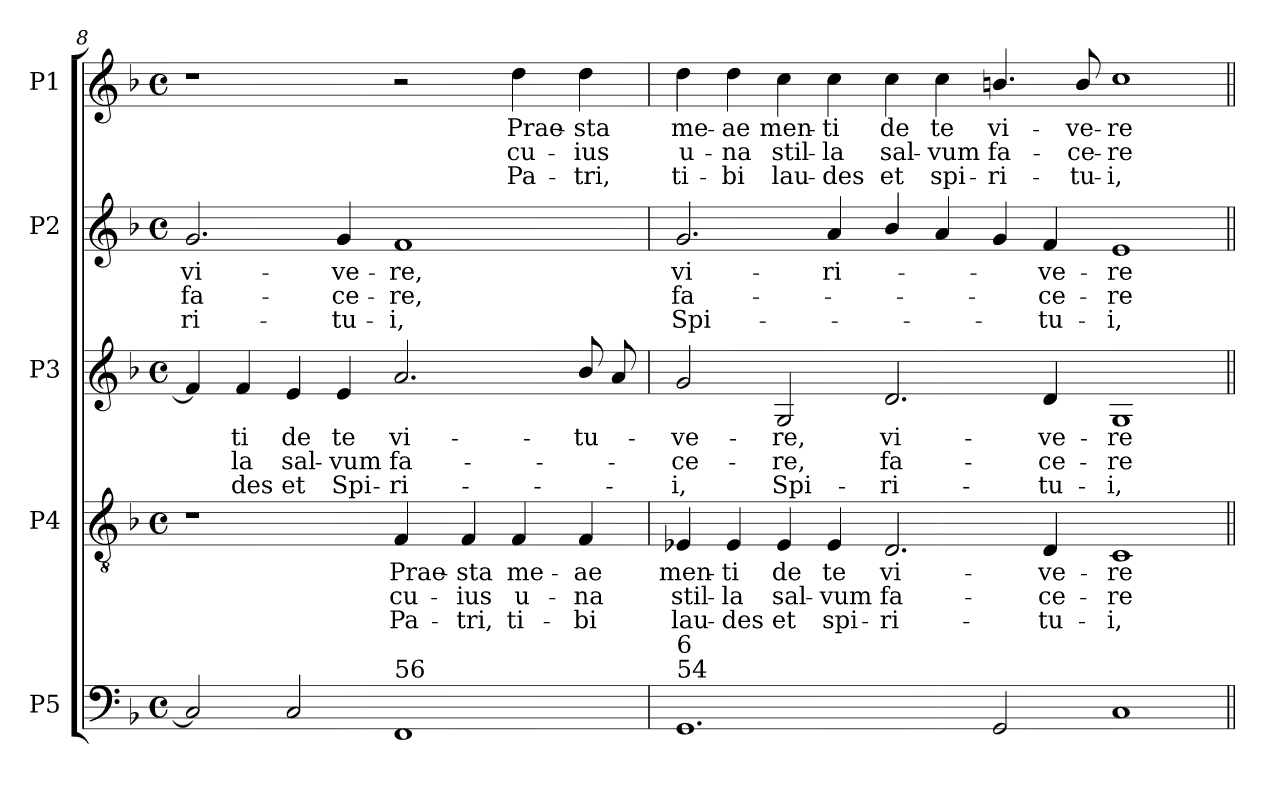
**kern	**kern	**text	**text	**text	**kern	**text	**text	**text	**kern	**text	**text	**text	**kern	**text	**text	**text
*part5	*part4	*part4	*part4	*part4	*part3	*part3	*part3	*part3	*part2	*part2	*part2	*part2	*part1	*part1	*part1	*part1
*staff5	*staff4	*staff4	*staff4	*staff4	*staff3	*staff3	*staff3	*staff3	*staff2	*staff2	*staff2	*staff2	*staff1	*staff1	*staff1	*staff1
*I"P5	*I"P4	*	*	*	*I"P3	*	*	*	*I"P2	*	*	*	*I"P1	*	*	*
*clefF4	*clefGv2	*	*	*	*clefG2	*	*	*	*clefG2	*	*	*	*clefG2	*	*	*
*	*ITrd7c12	*	*	*	*	*	*	*	*	*	*	*	*	*	*	*
*k[b-]	*k[b-]	*	*	*	*k[b-]	*	*	*	*k[b-]	*	*	*	*k[b-]	*	*	*
*F:	*F:	*	*	*	*F:	*	*	*	*F:	*	*	*	*F:	*	*	*
*M4/4	*M4/4	*	*	*	*M4/4	*	*	*	*M4/4	*	*	*	*M4/4	*	*	*
*met(c)	*met(c)	*	*	*	*met(c)	*	*	*	*met(c)	*	*	*	*met(c)	*	*	*
=8	=8	=8	=8	=8	=8	=8	=8	=8	=8	=8	=8	=8	=8	=8	=8	=8
!	!	!	!	!	!	!	!	!	!	!LO:LY:b:color=#000000	!LO:LY:b:color=#000000	!LO:LY:b:color=#000000	!	!	!	!
2Ci/]	1r	.	.	.	4fi/]	.	.	.	2.gi/	vi-	fa-	-ri-	1r	.	.	.
!	!	!	!	!	!	!LO:LY:b:color=#000000	!LO:LY:b:color=#000000	!LO:LY:b:color=#000000	!	!	!	!	!	!	!	!
.	.	.	.	.	4fi/	-ti	-la	-des	.	.	.	.	.	.	.	.
!	!	!	!	!	!	!LO:LY:b:color=#000000	!LO:LY:b:color=#000000	!LO:LY:b:color=#000000	!	!	!	!	!	!	!	!
2Ci/	.	.	.	.	4ei/	de	sal-	et	.	.	.	.	.	.	.	.
!	!	!	!	!	!	!LO:LY:b:color=#000000	!LO:LY:b:color=#000000	!LO:LY:b:color=#000000	!	!	!	!	!	!	!	!
!	!	!	!	!	!	!	!	!	!	!LO:LY:b:color=#000000	!LO:LY:b:color=#000000	!LO:LY:b:color=#000000	!	!	!	!
.	.	.	.	.	4ei/	te	-vum	Spi-	4gi/	-ve-	-ce-	-tu-	.	.	.	.
!	!	!LO:LY:b:color=#000000	!LO:LY:b:color=#000000	!LO:LY:b:color=#000000	!	!	!	!	!	!	!	!	!	!	!	!
!	!	!	!	!	!	!LO:LY:b:color=#000000	!LO:LY:b:color=#000000	!LO:LY:b:color=#000000	!	!	!	!	!	!	!	!
!LO:TX:a:t=56	!	!	!	!	!	!	!	!	!	!	!	!	!	!	!	!
!	!	!	!	!	!	!	!	!	!	!LO:LY:b:color=#000000	!LO:LY:b:color=#000000	!LO:LY:b:color=#000000	!	!	!	!
1FFi	4FFi/	Prae-	cu-	Pa-	2.ai/	vi-	fa-	-ri-	1fi	-re,	-re,	-i,	2r	.	.	.
!	!	!LO:LY:b:color=#000000	!LO:LY:b:color=#000000	!LO:LY:b:color=#000000	!	!	!	!	!	!	!	!	!	!	!	!
.	4FFi/	-sta	-ius	-tri,	.	.	.	.	.	.	.	.	.	.	.	.
!	!	!LO:LY:b:color=#000000	!LO:LY:b:color=#000000	!LO:LY:b:color=#000000	!	!	!	!	!	!	!	!	!	!	!	!
!	!	!	!	!	!	!	!	!	!	!	!	!	!	!LO:LY:b:color=#000000	!LO:LY:b:color=#000000	!LO:LY:b:color=#000000
.	4FFi/	me-	u-	ti-	.	.	.	.	.	.	.	.	4ddi\	Prae-	cu-	Pa-
!	!	!LO:LY:b:color=#000000	!LO:LY:b:color=#000000	!LO:LY:b:color=#000000	!	!	!	!	!	!	!	!	!	!	!	!
!	!	!	!	!	!	!LO:LY:b:color=#000000	!	!	!	!	!	!	!	!	!	!
!	!	!	!	!	!	!	!	!	!	!	!	!	!	!LO:LY:b:color=#000000	!LO:LY:b:color=#000000	!LO:LY:b:color=#000000
.	4FFi/	-ae	-na	-bi	8b-i/	-tu-	.	.	.	.	.	.	4ddi\	-sta	-ius	-tri,
.	.	.	.	.	8ai/	.	.	.	.	.	.	.	.	.	.	.
!!LO:PB:g=z
=9	=9	=9	=9	=9	=9	=9	=9	=9	=9	=9	=9	=9	=9	=9	=9	=9
!	!	!LO:LY:b:color=#000000	!LO:LY:b:color=#000000	!LO:LY:b:color=#000000	!	!	!	!	!	!	!	!	!	!	!	!
!	!	!	!	!	!	!LO:LY:b:color=#000000	!LO:LY:b:color=#000000	!LO:LY:b:color=#000000	!	!	!	!	!	!	!	!
!	!	!	!	!	!	!	!	!	!	!LO:LY:b:color=#000000	!LO:LY:b:color=#000000	!LO:LY:b:color=#000000	!	!	!	!
!LO:TX:a:t=54	!	!	!	!	!	!	!	!	!	!	!	!	!	!	!	!
!LO:TX:t=6	!	!	!	!	!	!	!	!	!	!	!	!	!	!	!	!
!	!	!	!	!	!	!	!	!	!	!	!	!	!	!LO:LY:b:color=#000000	!LO:LY:b:color=#000000	!LO:LY:b:color=#000000
1.GGi	4EE-Xi/	men-	stil-	lau-	2gi/	-ve-	-ce-	-i,	2.gi/	vi-	fa-	Spi-	4ddi\	me-	u-	ti-
!	!	!LO:LY:b:color=#000000	!LO:LY:b:color=#000000	!LO:LY:b:color=#000000	!	!	!	!	!	!	!	!	!	!	!	!
!	!	!	!	!	!	!	!	!	!	!	!	!	!	!LO:LY:b:color=#000000	!LO:LY:b:color=#000000	!LO:LY:b:color=#000000
.	4EE-i/	-ti	-la	-des	.	.	.	.	.	.	.	.	4ddi\	-ae	-na	-bi
!	!	!LO:LY:b:color=#000000	!LO:LY:b:color=#000000	!LO:LY:b:color=#000000	!	!	!	!	!	!	!	!	!	!	!	!
!	!	!	!	!	!	!LO:LY:b:color=#000000	!LO:LY:b:color=#000000	!LO:LY:b:color=#000000	!	!	!	!	!	!	!	!
!	!	!	!	!	!	!	!	!	!	!	!	!	!	!LO:LY:b:color=#000000	!LO:LY:b:color=#000000	!LO:LY:b:color=#000000
.	4EE-i/	de	sal-	et	2Gi/	-re,	-re,	Spi-	.	.	.	.	4cci\	men-	stil-	lau-
!	!	!LO:LY:b:color=#000000	!LO:LY:b:color=#000000	!LO:LY:b:color=#000000	!	!	!	!	!	!	!	!	!	!	!	!
!	!	!	!	!	!	!	!	!	!	!LO:LY:b:color=#000000	!	!	!	!	!	!
!	!	!	!	!	!	!	!	!	!	!	!	!	!	!LO:LY:b:color=#000000	!LO:LY:b:color=#000000	!LO:LY:b:color=#000000
.	4EE-i/	te	-vum	spi-	.	.	.	.	4ai/	-ri-	.	.	4cci\	-ti	-la	-des
!	!	!LO:LY:b:color=#000000	!LO:LY:b:color=#000000	!LO:LY:b:color=#000000	!	!	!	!	!	!	!	!	!	!	!	!
!	!	!	!	!	!	!LO:LY:b:color=#000000	!LO:LY:b:color=#000000	!LO:LY:b:color=#000000	!	!	!	!	!	!	!	!
!	!	!	!	!	!	!	!	!	!	!	!	!	!	!LO:LY:b:color=#000000	!LO:LY:b:color=#000000	!LO:LY:b:color=#000000
.	2.DDi/	vi-	fa-	-ri-	2.di/	vi-	fa-	-ri-	4b-i/	.	.	.	4cci\	de	sal-	et
!	!	!	!	!	!	!	!	!	!	!	!	!	!	!LO:LY:b:color=#000000	!LO:LY:b:color=#000000	!LO:LY:b:color=#000000
.	.	.	.	.	.	.	.	.	4ai/	.	.	.	4cci\	te	-vum	spi-
!	!	!	!	!	!	!	!	!	!	!	!	!	!	!LO:LY:b:color=#000000	!LO:LY:b:color=#000000	!LO:LY:b:color=#000000
2GGi/	.	.	.	.	.	.	.	.	4gi/	.	.	.	4.bni/	vi-	fa-	-ri-
!	!	!LO:LY:b:color=#000000	!LO:LY:b:color=#000000	!LO:LY:b:color=#000000	!	!	!	!	!	!	!	!	!	!	!	!
!	!	!	!	!	!	!LO:LY:b:color=#000000	!LO:LY:b:color=#000000	!LO:LY:b:color=#000000	!	!	!	!	!	!	!	!
!	!	!	!	!	!	!	!	!	!	!LO:LY:b:color=#000000	!LO:LY:b:color=#000000	!LO:LY:b:color=#000000	!	!	!	!
.	4DDi/	-ve-	-ce-	-tu-	4di/	-ve-	-ce-	-tu-	4fi/	-ve-	-ce-	-tu-	.	.	.	.
!	!	!	!	!	!	!	!	!	!	!	!	!	!	!LO:LY:b:color=#000000	!LO:LY:b:color=#000000	!LO:LY:b:color=#000000
.	.	.	.	.	.	.	.	.	.	.	.	.	8bi/	-ve-	-ce-	-tu-
!	!	!LO:LY:b:color=#000000	!LO:LY:b:color=#000000	!LO:LY:b:color=#000000	!	!	!	!	!	!	!	!	!	!	!	!
!	!	!	!	!	!	!LO:LY:b:color=#000000	!LO:LY:b:color=#000000	!LO:LY:b:color=#000000	!	!	!	!	!	!	!	!
!	!	!	!	!	!	!	!	!	!	!LO:LY:b:color=#000000	!LO:LY:b:color=#000000	!LO:LY:b:color=#000000	!	!	!	!
!	!	!	!	!	!	!	!	!	!	!	!	!	!	!LO:LY:b:color=#000000	!LO:LY:b:color=#000000	!LO:LY:b:color=#000000
1Ci	1CCi	-re	-re	-i,	1Gi	-re	-re	-i,	1ei	-re	-re	-i,	1cci	-re	-re	-i,
=||	=||	=||	=||	=||	=||	=||	=||	=||	=||	=||	=||	=||	=||	=||	=||	=||
*-	*-	*-	*-	*-	*-	*-	*-	*-	*-	*-	*-	*-	*-	*-	*-	*-
